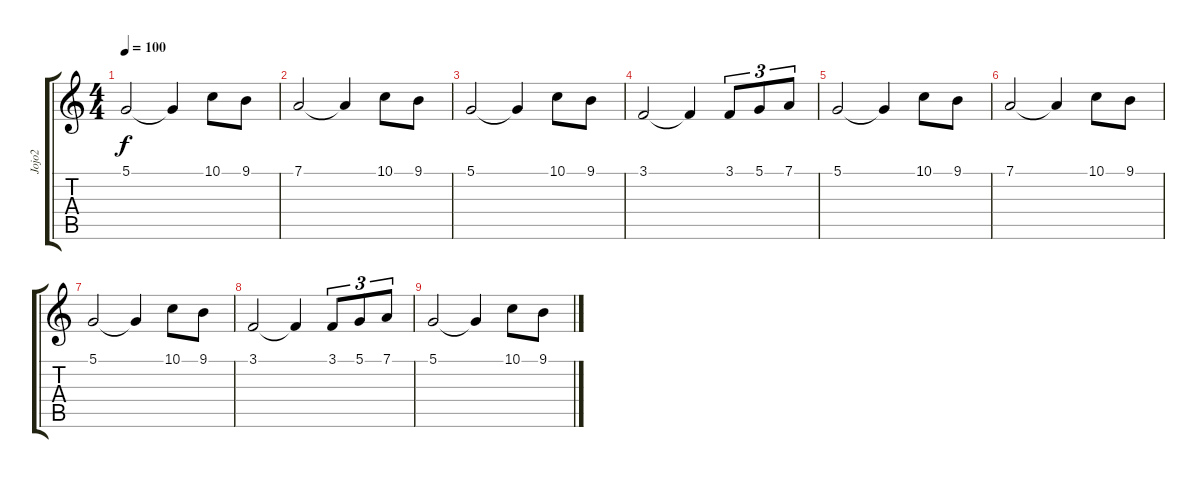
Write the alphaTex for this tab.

\track ("Jojo2" "Jojo2") {instrument pad1newage}
\staff {score tabs}
\tuning (D4 A3 F3 C3 G2 D2) {hide}
\ts (4 4)
\tempo 100
\clef g2
\ks c
5.1.2{dy f} 5.1{t}.4 10.1.8 9.1.8 |
7.1.2 7.1{t}.4 10.1.8 9.1.8 |
5.1.2 5.1{t}.4 10.1.8 9.1.8 |
3.1.2 3.1{t}.4 3.1.8{tu (3 2)} 5.1.8{tu (3 2)} 7.1.8{tu (3 2)} |
5.1.2 5.1{t}.4 10.1.8 9.1.8 |
7.1.2 7.1{t}.4 10.1.8 9.1.8 |
5.1.2 5.1{t}.4 10.1.8 9.1.8 |
3.1.2 3.1{t}.4 3.1.8{tu (3 2)} 5.1.8{tu (3 2)} 7.1.8{tu (3 2)} |
5.1.2 5.1{t}.4 10.1.8 9.1.8
